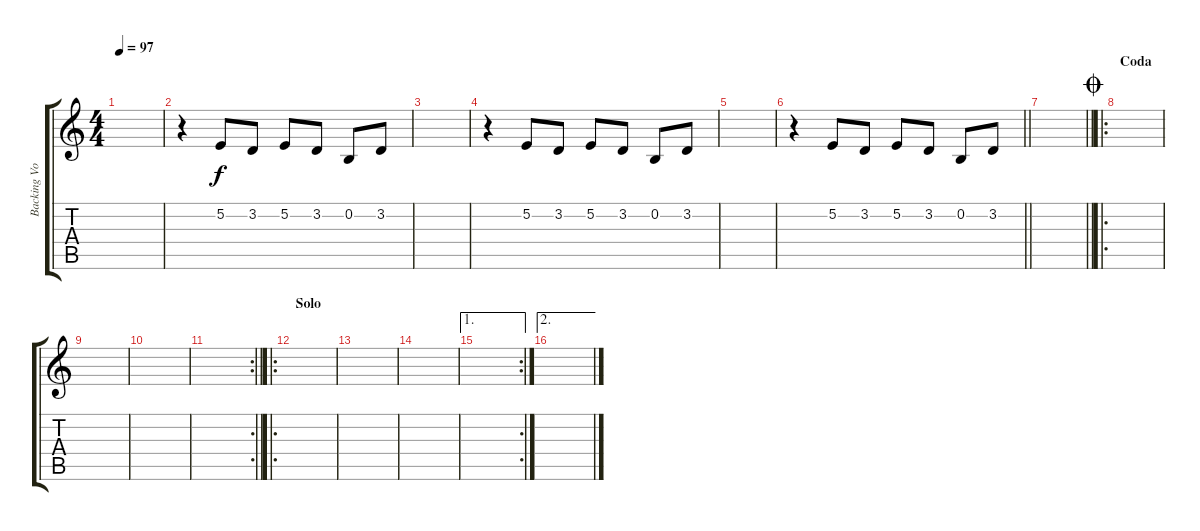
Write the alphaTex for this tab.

\track ("Backing Vocals" "Backing Vo") {instrument lead8bassandlead}
\staff {score tabs}
\tuning (E4 B3 G3 D3 A2 E2) {hide}
\ts (4 4)
\tempo 97
\clef g2
\ks c
|
r.4 5.2.8 3.2.8 5.2.8 3.2.8 0.2.8 3.2.8 |
|
r.4 5.2.8 3.2.8 5.2.8 3.2.8 0.2.8 3.2.8 |
|
\barLineRight lightlight
r.4 5.2.8 3.2.8 5.2.8 3.2.8 0.2.8 3.2.8 |
\barLineRight lightlight
|
\ro
\section ("" "Coda")
\jump coda
|
|
|
\rc 2
\barLineRight lightlight
|
\ro
\section ("" "Solo")
|
|
|
\ae 1
\rc 2
|
\ae 2
